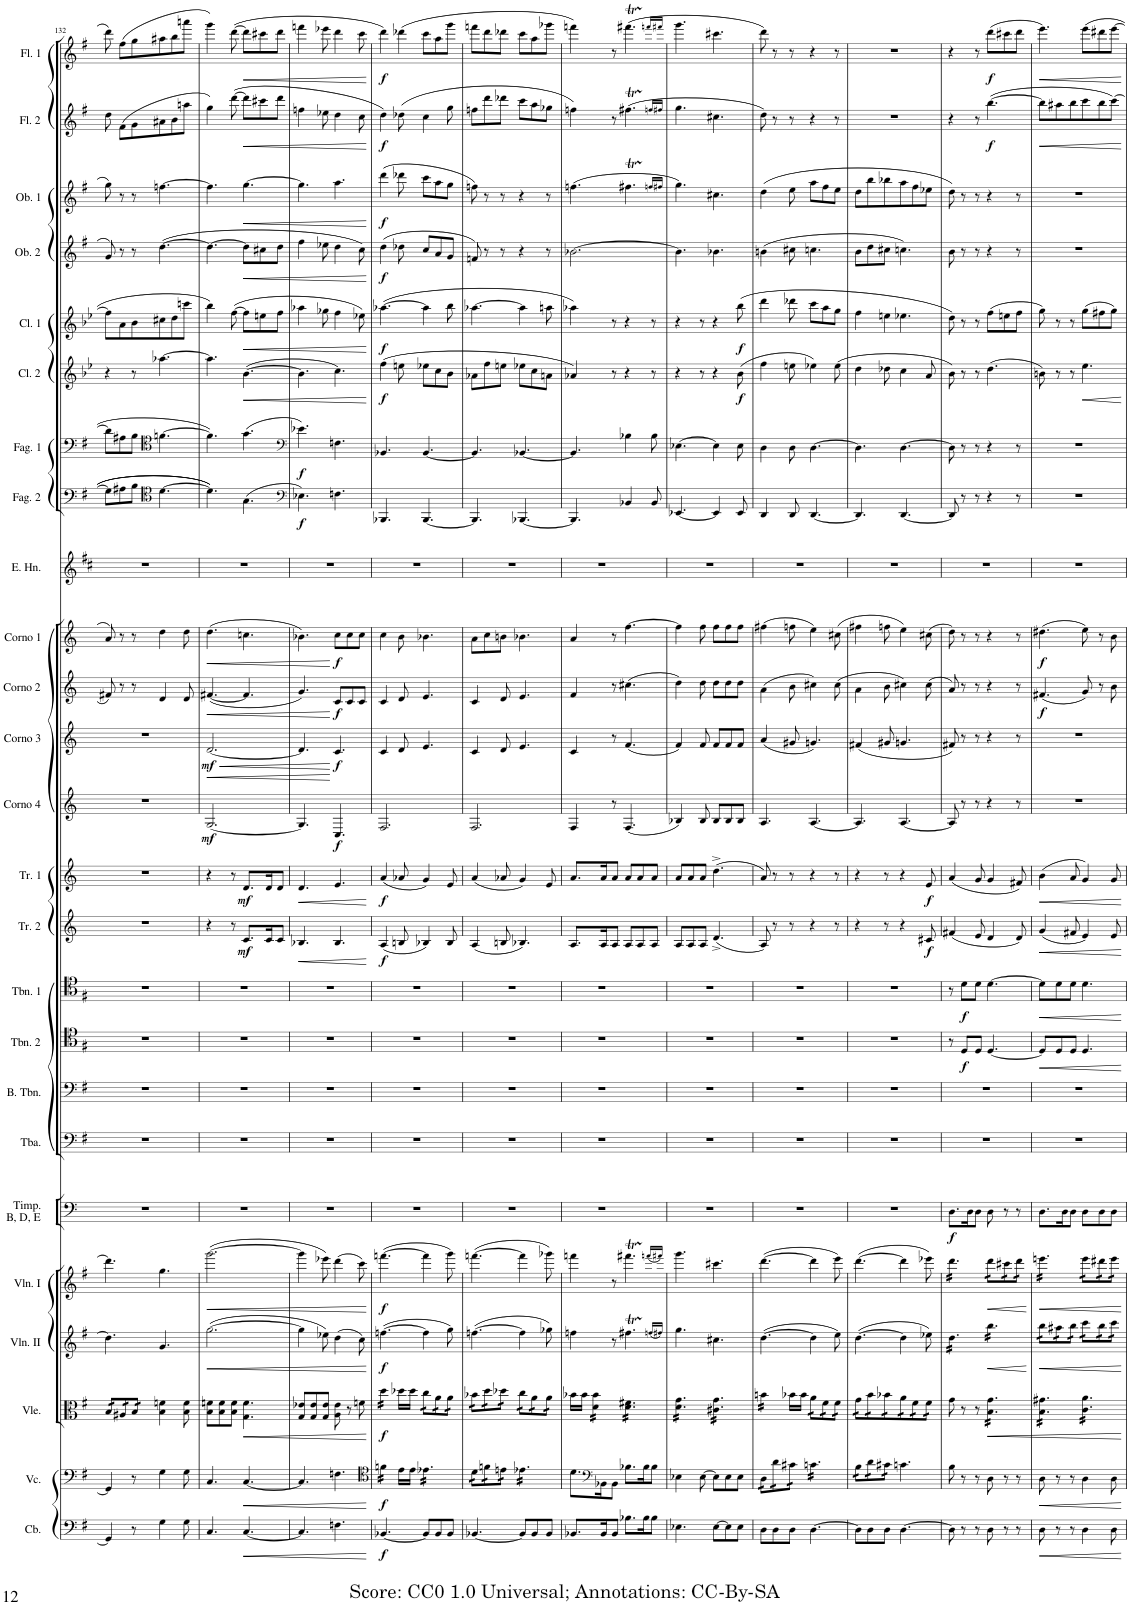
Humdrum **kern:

**kern	**dynam	**kern	**dynam	**kern	**dynam	**kern	**dynam	**kern	**dynam	**kern	**dynam	**kern	**kern	**kern	**dynam	**kern	**dynam	**kern	**dynam	**kern	**dynam	**kern	**dynam	**kern	**dynam	**kern	**dynam	**kern	**dynam	**kern	**kern	**dynam	**kern	**dynam	**kern	**dynam	**kern	**dynam	**kern	**dynam	**kern	**dynam	**kern	**dynam	**kern	**dynam
*part25	*part25	*part24	*part24	*part23	*part23	*part22	*part22	*part21	*part21	*part20	*part20	*part19	*part18	*part17	*part17	*part16	*part16	*part15	*part15	*part14	*part14	*part13	*part13	*part12	*part12	*part11	*part11	*part10	*part10	*part9	*part8	*part8	*part7	*part7	*part6	*part6	*part5	*part5	*part4	*part4	*part3	*part3	*part2	*part2	*part1	*part1
*staff25	*staff25	*staff24	*staff24	*staff23	*staff23	*staff22	*staff22	*staff21	*staff21	*staff20	*staff20	*staff19	*staff18	*staff17	*staff17	*staff16	*staff16	*staff15	*staff15	*staff14	*staff14	*staff13	*staff13	*staff12	*staff12	*staff11	*staff11	*staff10	*staff10	*staff9	*staff8	*staff8	*staff7	*staff7	*staff6	*staff6	*staff5	*staff5	*staff4	*staff4	*staff3	*staff3	*staff2	*staff2	*staff1	*staff1
*I"Contrabassi	*	*I"Violoncelli	*	*I"Viole	*	*I"Violini II	*	*I"Violini I	*	*I"Timpani in B, D und E.	*	*I"Tuba	*I"Trombone Basso	*I"Trombone Tenore 2	*	*I"Trombone Tenore 1	*	*I"Tromba in F 2	*	*I"Tromba in F 1	*	*I"Corno in F 4	*	*I"Corno in F 3	*	*I"Corno in F 2	*	*I"Corno in F 1	*	*I"English Horn	*I"Fagotto 2	*	*I"Fagotto 1	*	*I"Clarinetto in A 2	*	*I"Clarinetto in A 1	*	*I"Oboe 2	*	*I"Oboe 1	*	*I"Flauto 2	*	*I"Flauto 1	*
*I'Cb.	*	*I'Vc.	*	*I'Vle.	*	*I'Vln. II	*	*I'Vln. I	*	*I'Timp. B, D, E	*	*I'Tba.	*	*I'Tbn. 2	*	*I'Tbn. 1	*	*I'Tr. 2	*	*I'Tr. 1	*	*I'Corno 4	*	*I'Corno 3	*	*I'Corno 2	*	*I'Corno 1	*	*I'E. Hn.	*I'Fag. 2	*	*I'Fag. 1	*	*I'Cl. 2	*	*I'Cl. 1	*	*I'Ob. 2	*	*I'Ob. 1	*	*I'Fl. 2	*	*I'Fl. 1	*
!!LO:PB:g=z
*clefF4	*	*clefF4	*	*clefC3	*	*clefG2	*	*clefG2	*	*clefF4	*	*clefF4	*clefF4	*clefC4	*	*clefC4	*	*clefG2	*	*clefG2	*	*clefG2	*	*clefG2	*	*clefG2	*	*clefG2	*	*clefG2	*clefF4	*	*clefF4	*	*clefG2	*	*clefG2	*	*clefG2	*	*clefG2	*	*clefG2	*	*clefG2	*
*Trd7c12	*	*	*	*	*	*	*	*	*	*	*	*	*	*	*	*	*	*Trd-3c-5	*	*Trd-3c-5	*	*Trd4c7	*	*Trd4c7	*	*Trd4c7	*	*Trd4c7	*	*Trd4c7	*	*	*	*	*Trd2c3	*	*Trd2c3	*	*	*	*	*	*	*	*	*
*k[f#]	*	*k[f#]	*	*k[f#]	*	*k[f#]	*	*k[f#]	*	*k[]	*	*k[f#]	*k[f#]	*k[f#]	*	*k[f#]	*	*k[]	*	*k[]	*	*k[]	*	*k[]	*	*k[]	*	*k[]	*	*k[f#c#]	*k[f#]	*	*k[f#]	*	*k[b-e-]	*	*k[b-e-]	*	*k[f#]	*	*k[f#]	*	*k[f#]	*	*k[f#]	*
*M6/8	*	*M6/8	*	*M6/8	*	*M6/8	*	*M6/8	*	*M6/8	*	*M6/8	*M6/8	*M6/8	*	*M6/8	*	*M6/8	*	*M6/8	*	*M6/8	*	*M6/8	*	*M6/8	*	*M6/8	*	*M6/8	*M6/8	*	*M6/8	*	*M6/8	*	*M6/8	*	*M6/8	*	*M6/8	*	*M6/8	*	*M6/8	*
=132	=132	=132	=132	=132	=132	=132	=132	=132	=132	=132	=132	=132	=132	=132	=132	=132	=132	=132	=132	=132	=132	=132	=132	=132	=132	=132	=132	=132	=132	=132	=132	=132	=132	=132	=132	=132	=132	=132	=132	=132	=132	=132	=132	=132	=132	=132
*	*	*	*	*tremolo	*	*	*	*	*	*	*	*	*	*	*	*	*	*	*	*	*	*	*	*	*	*	*	*	*	*	*	*	*	*	*	*	*	*	*	*	*	*	*	*	*	*
4GG/]	.	4GG/]	.	16B/LL	.	4.dd\]	.	4.ddd\]	.	2.r	.	2.r	2.r	2.r	.	2.r	.	2.r	.	2.r	.	2.r	.	2.r	.	8f#X/	.	8a/	.	2.r	8G\L]	.	8d\L]	.	4r	.	8ff\L]	.	8g/	.	8gg\	.	8dd\	.	8ddd\	.
.	.	.	.	16B/	.	.	.	.	.	.	.	.	.	.	.	.	.	.	.	.	.	.	.	.	.	.	.	.	.	.	.	.	.	.	.	.	.	.	.	.	.	.	.	.	.	.
.	.	.	.	16A#X/	.	.	.	.	.	.	.	.	.	.	.	.	.	.	.	.	.	.	.	.	.	8r	.	8r	.	.	8A#X\	.	8A#X\	.	.	.	8a\	.	8r	.	8r	.	(8f#\L	.	(8ff#\L	.
.	.	.	.	16A#X/	.	.	.	.	.	.	.	.	.	.	.	.	.	.	.	.	.	.	.	.	.	.	.	.	.	.	.	.	.	.	.	.	.	.	.	.	.	.	.	.	.	.
8r	.	8r	.	16B/	.	.	.	.	.	.	.	.	.	.	.	.	.	.	.	.	.	.	.	.	.	8r	.	8r	.	.	8B\J	.	8B\J	.	8r	.	8b-\	.	8r	.	8r	.	8g\	.	8gg\	.
.	.	.	.	16B/JJ	.	.	.	.	.	.	.	.	.	.	.	.	.	.	.	.	.	.	.	.	.	.	.	.	.	.	.	.	.	.	.	.	.	.	.	.	.	.	.	.	.	.
*	*	*	*	*Xtremolo	*	*	*	*	*	*	*	*	*	*	*	*	*	*	*	*	*	*	*	*	*	*	*	*	*	*	*	*	*	*	*	*	*	*	*	*	*	*	*	*	*	*
*	*	*	*	*	*	*	*	*	*	*	*	*	*	*	*	*	*	*	*	*	*	*	*	*	*	*	*	*	*	*	*clefC4	*	*clefC4	*	*	*	*	*	*	*	*	*	*	*	*	*
4G\	.	4G\	.	4B\ 4fn\	.	4.g/	.	4.gg\	.	.	.	.	.	.	.	.	.	.	.	.	.	.	.	.	.	4d/	.	4dd\	.	.	[4.d\	.	[>4.fn\	.	[4.aa-X\	.	8cc#X\	.	([4.dd\	.	[4.ffn\	.	8a#X\	.	8aa#X\	.
.	.	.	.	.	.	.	.	.	.	.	.	.	.	.	.	.	.	.	.	.	.	.	.	.	.	.	.	.	.	.	.	.	.	.	.	.	8dd\	.	.	.	.	.	8b\	.	8bb\	.
8G\	.	8G\	.	8B\ 8f\	.	.	.	.	.	.	.	.	.	.	.	.	.	.	.	.	.	.	.	.	.	8d/	.	8dd\	.	.	.	.	.	.	.	.	8cccn\J	.	.	.	.	.	8aan\J	.	8aaan\J	.
=133	=133	=133	=133	=133	=133	=133	=133	=133	=133	=133	=133	=133	=133	=133	=133	=133	=133	=133	=133	=133	=133	=133	=133	=133	=133	=133	=133	=133	=133	=133	=133	=133	=133	=133	=133	=133	=133	=133	=133	=133	=133	=133	=133	=133	=133	=133
!	!	!	!	!	!	!	!LO:HP:b	!	!LO:HP:b	!	!	!	!	!	!	!	!	!	!	!	!	!	!LO:HP:b	!	!LO:HP:b	!	!LO:HP:b	!	!LO:HP:b	!	!	!	!	!	!	!	!	!	!	!	!	!	!	!	!	!
!	!	!	!	!	!	!	!	!	!	!	!	!	!	!	!	!	!	!	!	!	!	!	!LO:DY:n=1:b	!	!LO:DY:n=1:b	!	!	!	!	!	!	!	!	!	!	!	!	!	!	!	!	!	!	!	!	!
4.C/	.	4.C/	.	8B\ 8fn\L	.	([2.gg\	<	([2.ggg\	<	2.r	.	2.r	2.r	2.r	.	2.r	.	4r	.	4r	.	[2.G/	< mf	[2.d/	< mf	([4.f#X/	<	(4.dd\	<	2.r	4.d\]	.	4.f\]	.	4.aa-\]	.	4bb-\	.	4.dd\_	.	4.ff\]	.	4gg\)	.	4ggg\)	.
.	.	.	.	8B\ 8f\	.	.	.	.	.	.	.	.	.	.	.	.	.	.	.	.	.	.	.	.	.	.	.	.	.	.	.	.	.	.	.	.	.	.	.	.	.	.	.	.	.	.
.	.	.	.	8B\ 8f\J	.	.	.	.	.	.	.	.	.	.	.	.	.	8r	.	8r	.	.	.	.	.	.	.	.	.	.	.	.	.	.	.	.	([8ff\	.	.	.	.	.	([8ddd\	.	([8ddd\	.
!	!LO:HP:b	!	!LO:HP:b	!	!LO:HP:b	!	!	!	!	!	!	!	!	!	!	!	!	!	!LO:DY:b	!	!LO:DY:b	!	!	!	!	!	!	!	!	!	!	!	!	!	!	!LO:HP:b	!	!LO:HP:b	!	!LO:HP:b	!	!LO:HP:b	!	!LO:HP:b	!	!LO:HP:b
[4.C/	<	[4.C/	<	4.G\ 4.f\	<	.	.	.	.	.	.	.	.	.	.	.	.	8.c/L	mf	8.d/L	mf	.	.	.	.	4.f#/]	.	4.ccn\	.	.	(4.G\	.	(4.g\	.	([4.b-\	<	8ff\L]	<	8dd\L]	<	[4.gg\	<	8ddd\L]	<	8ddd\L]	<
.	.	.	.	.	.	.	.	.	.	.	.	.	.	.	.	.	.	.	.	.	.	.	.	.	.	.	.	.	.	.	.	.	.	.	.	.	8een\	.	8cc#X\	.	.	.	8ccc#X\	.	8ccc#X\	.
.	.	.	.	.	.	.	.	.	.	.	.	.	.	.	.	.	.	16c/K	.	16d/K	.	.	.	.	.	.	.	.	.	.	.	.	.	.	.	.	.	.	.	.	.	.	.	.	.	.
.	.	.	.	.	.	.	.	.	.	.	.	.	.	.	.	.	.	8c/J	.	8d/J	.	.	.	.	.	.	.	.	.	.	.	.	.	.	.	.	8ff\J	.	8dd\J	.	.	.	8ddd\J	.	8ddd\J	.
=134	=134	=134	=134	=134	=134	=134	=134	=134	=134	=134	=134	=134	=134	=134	=134	=134	=134	=134	=134	=134	=134	=134	=134	=134	=134	=134	=134	=134	=134	=134	=134	=134	=134	=134	=134	=134	=134	=134	=134	=134	=134	=134	=134	=134	=134	=134
*	*	*	*	*	*	*	*	*	*	*	*	*	*	*	*	*	*	*	*	*	*	*	*	*	*	*	*	*	*	*	*clefF4	*	*clefF4	*	*	*	*	*	*	*	*	*	*	*	*	*
!	!	!	!	!	!	!	!	!	!	!	!	!	!	!	!	!	!	!	!LO:HP:b	!	!LO:HP:b	!	!	!	!	!	!	!	!	!	!	!LO:DY:b	!	!LO:DY:b	!	!	!	!	!	!	!	!	!	!	!	!
4.C/]	.	4.C/]	.	8G/ 8e-X/L	.	4gg\]	.	4ggg\]	.	2.r	.	2.r	2.r	2.r	.	2.r	.	4.B-X/	<	4.d/	<	4.G/]	.	4.d/]	.	4.g/)	.	4.b-X\)	.	2.r	4.E-X\)	f	4.e-X\)	f	4.b-\]	.	4aa-X\	.	4ff#\	.	4.gg\]	.	4ffn\	.	4fffn\	.
.	.	.	.	8G/ 8e-/	.	.	.	.	.	.	.	.	.	.	.	.	.	.	.	.	.	.	.	.	.	.	.	.	.	.	.	.	.	.	.	.	.	.	.	.	.	.	.	.	.	.
.	.	.	.	8G/ 8e-/J	.	8ee-X\)	.	8eee-X\)	.	.	.	.	.	.	.	.	.	.	.	.	.	.	.	.	.	.	.	.	.	.	.	.	.	.	.	.	8gg-X\	.	8ee-X\	.	.	.	8ee-X\	.	8eee-X\	.
!	!	!	!	!	!	!	!	!	!	!	!	!	!	!	!	!	!	!	!	!	!	!	!LO:DY:n=1:b	!	!LO:DY:n=1:b	!	!LO:DY:n=1:b	!	!LO:DY:n=1:b	!	!	!	!	!	!	!	!	!	!	!	!	!	!	!	!	!
4.Fn\	.	4.Fn\	.	8A\ 8e-\	.	(4dd\	.	(4ddd\	.	.	.	.	.	.	.	.	.	4.B-/	.	4.e/	.	4.C/	[ f	4.c/	[ f	8c/L	[ f	8cc\L	[ f	.	4.Fn\	.	4.Fn\	.	4.cc\)	.	4ff\	.	4dd\	.	4.aa\	.	4dd\	.	4ddd\	.
.	.	.	.	8r	.	.	.	.	.	.	.	.	.	.	.	.	.	.	.	.	.	.	.	.	.	8c/	.	8cc\	.	.	.	.	.	.	.	.	.	.	.	.	.	.	.	.	.	.
.	.	.	.	8fn\	.	8cc\)	.	8ccc\)	.	.	.	.	.	.	.	.	.	.	.	.	.	.	.	.	.	8c/J	.	8cc\J	.	.	.	.	.	.	.	.	8ee-X\)	.	8cc\)	.	.	.	8cc\	.	8ccc\	.
.	[	.	[	.	[	.	[	.	[	.	.	.	.	.	.	.	.	.	[	.	[	.	.	.	.	.	.	.	.	.	.	.	.	.	.	[	.	[	.	[	.	[	.	[	.	[
=135	=135	=135	=135	=135	=135	=135	=135	=135	=135	=135	=135	=135	=135	=135	=135	=135	=135	=135	=135	=135	=135	=135	=135	=135	=135	=135	=135	=135	=135	=135	=135	=135	=135	=135	=135	=135	=135	=135	=135	=135	=135	=135	=135	=135	=135	=135
*	*	*clefC4	*	*	*	*	*	*	*	*	*	*	*	*	*	*	*	*	*	*	*	*	*	*	*	*	*	*	*	*	*	*	*	*	*	*	*	*	*	*	*	*	*	*	*	*
!	!LO:DY:b	!	!LO:DY:b	!	!LO:DY:b	!	!LO:DY:b	!	!LO:DY:b	!	!	!	!	!	!	!	!	!	!LO:DY:b	!	!LO:DY:b	!	!	!	!	!	!	!	!	!	!	!	!	!	!	!LO:DY:b	!	!LO:DY:b	!	!LO:DY:b	!	!LO:DY:b	!	!LO:DY:b	!	!LO:DY:b
*	*	*tremolo	*	*	*	*	*	*	*	*	*	*	*	*	*	*	*	*	*	*	*	*	*	*	*	*	*	*	*	*	*	*	*	*	*	*	*	*	*	*	*	*	*	*	*	*
*	*	*	*	*tremolo	*	*	*	*	*	*	*	*	*	*	*	*	*	*	*	*	*	*	*	*	*	*	*	*	*	*	*	*	*	*	*	*	*	*	*	*	*	*	*	*	*	*
[4.BB-X/	f	16fn\LL	f	16dd\LL	f	([4.ffn\	f	([4.fffn\	f	2.r	.	2.r	2.r	2.r	.	2.r	.	(4A/	f	(4a/	f	2.F/	.	4c/	.	4c/	.	4cc\	.	2.r	4.BBB-X/	.	4.BB-X/	.	(4ff\	f	([4.aa-X\	f	(4dd\	f	(4ddd\	f	4dd\)	f	4ddd\)	f
.	.	16fn\	.	16dd\	.	.	.	.	.	.	.	.	.	.	.	.	.	.	.	.	.	.	.	.	.	.	.	.	.	.	.	.	.	.	.	.	.	.	.	.	.	.	.	.	.	.
.	.	16fn\	.	16dd\	.	.	.	.	.	.	.	.	.	.	.	.	.	.	.	.	.	.	.	.	.	.	.	.	.	.	.	.	.	.	.	.	.	.	.	.	.	.	.	.	.	.
.	.	16fn\JJ	.	16dd\JJ	.	.	.	.	.	.	.	.	.	.	.	.	.	.	.	.	.	.	.	.	.	.	.	.	.	.	.	.	.	.	.	.	.	.	.	.	.	.	.	.	.	.
*	*	*	*	*Xtremolo	*	*	*	*	*	*	*	*	*	*	*	*	*	*	*	*	*	*	*	*	*	*	*	*	*	*	*	*	*	*	*	*	*	*	*	*	*	*	*	*	*	*
*	*	*Xtremolo	*	*	*	*	*	*	*	*	*	*	*	*	*	*	*	*	*	*	*	*	*	*	*	*	*	*	*	*	*	*	*	*	*	*	*	*	*	*	*	*	*	*	*	*
.	.	16e\LL	.	16dd-X\LL	.	.	.	.	.	.	.	.	.	.	.	.	.	8Bn/	.	8a-X/	.	.	.	8d/	.	8d/	.	8b\	.	.	.	.	.	.	8een\	.	.	.	8dd-X\	.	8ddd-X\	.	(8dd-X\	.	(8ddd-X\	.
.	.	16e\JJ	.	16dd-\JJ	.	.	.	.	.	.	.	.	.	.	.	.	.	.	.	.	.	.	.	.	.	.	.	.	.	.	.	.	.	.	.	.	.	.	.	.	.	.	.	.	.	.
*	*	*tremolo	*	*	*	*	*	*	*	*	*	*	*	*	*	*	*	*	*	*	*	*	*	*	*	*	*	*	*	*	*	*	*	*	*	*	*	*	*	*	*	*	*	*	*	*
*	*	*	*	*tremolo	*	*	*	*	*	*	*	*	*	*	*	*	*	*	*	*	*	*	*	*	*	*	*	*	*	*	*	*	*	*	*	*	*	*	*	*	*	*	*	*	*	*
8BB-/L]	.	16e-X\LL	.	16cc\LL	.	4ff\]	.	4fff\]	.	.	.	.	.	.	.	.	.	4B-X/)	.	4g/)	.	.	.	4.e/	.	4.e/	.	4.b-X\	.	.	[4.BBB-/	.	[4.BB-/	.	8ee-X\L	.	4aa-\]	.	8cc/L	.	8ccc\L	.	4cc\	.	8ccc\L	.
.	.	16e-X\	.	16cc\	.	.	.	.	.	.	.	.	.	.	.	.	.	.	.	.	.	.	.	.	.	.	.	.	.	.	.	.	.	.	.	.	.	.	.	.	.	.	.	.	.	.
8BB-/	.	16e-X\	.	16a\	.	.	.	.	.	.	.	.	.	.	.	.	.	.	.	.	.	.	.	.	.	.	.	.	.	.	.	.	.	.	8cc\	.	.	.	8a/	.	8aa\	.	.	.	8aa\	.
.	.	16e-X\	.	16a\	.	.	.	.	.	.	.	.	.	.	.	.	.	.	.	.	.	.	.	.	.	.	.	.	.	.	.	.	.	.	.	.	.	.	.	.	.	.	.	.	.	.
8BB-/J	.	16e-X\	.	16a\	.	8gg\)	.	8ggg\)	.	.	.	.	.	.	.	.	.	8B-/	.	8e/	.	.	.	.	.	.	.	.	.	.	.	.	.	.	8b-\J	.	8bb-\	.	8g/J	.	8gg\J	.	8gg\	.	8ggg\J	.
.	.	16e-X\JJ	.	16a\JJ	.	.	.	.	.	.	.	.	.	.	.	.	.	.	.	.	.	.	.	.	.	.	.	.	.	.	.	.	.	.	.	.	.	.	.	.	.	.	.	.	.	.
=136	=136	=136	=136	=136	=136	=136	=136	=136	=136	=136	=136	=136	=136	=136	=136	=136	=136	=136	=136	=136	=136	=136	=136	=136	=136	=136	=136	=136	=136	=136	=136	=136	=136	=136	=136	=136	=136	=136	=136	=136	=136	=136	=136	=136	=136	=136
[4.BB-X/	.	16d\LL	.	16b-X\LL	.	([4.ffn\	.	([4.fffn\	.	2.r	.	2.r	2.r	2.r	.	2.r	.	(4A/	.	(4a/	.	2.F/	.	4c/	.	4c/	.	8a\L	.	2.r	4.BBB-/]	.	4.BB-/]	.	8a-X\L	.	[4.aa-X\	.	8fn/)	.	8ffn\)	.	8ffn\L	.	8fffn\L	.
.	.	16d\	.	16b-X\	.	.	.	.	.	.	.	.	.	.	.	.	.	.	.	.	.	.	.	.	.	.	.	.	.	.	.	.	.	.	.	.	.	.	.	.	.	.	.	.	.	.
.	.	16fn\	.	16dd\	.	.	.	.	.	.	.	.	.	.	.	.	.	.	.	.	.	.	.	.	.	.	.	8cc\	.	.	.	.	.	.	8ff\	.	.	.	8r	.	8r	.	8ddd\	.	8ddd\	.
.	.	16fn\	.	16dd\	.	.	.	.	.	.	.	.	.	.	.	.	.	.	.	.	.	.	.	.	.	.	.	.	.	.	.	.	.	.	.	.	.	.	.	.	.	.	.	.	.	.
.	.	16en\	.	16dd-X\	.	.	.	.	.	.	.	.	.	.	.	.	.	8Bn/	.	8a-X/	.	.	.	8d/	.	8d/	.	8bn\J	.	.	.	.	.	.	8een\J	.	.	.	8r	.	8r	.	8ddd-X\J	.	8ddd-X\J	.
.	.	16en\JJ	.	16dd-X\JJ	.	.	.	.	.	.	.	.	.	.	.	.	.	.	.	.	.	.	.	.	.	.	.	.	.	.	.	.	.	.	.	.	.	.	.	.	.	.	.	.	.	.
8BB-/L]	.	16e-X\LL	.	16cc\LL	.	4ff\]	.	4fff\]	.	.	.	.	.	.	.	.	.	4.B-X/)	.	4g/)	.	.	.	4.e/	.	4.e/	.	4.b-X\	.	.	[4.BBB-X/	.	[4.BB-X/	.	8ee-X\L	.	4aa-\]	.	4r	.	4r	.	8ccc\L	.	8ccc\L	.
.	.	16e-X\	.	16cc\	.	.	.	.	.	.	.	.	.	.	.	.	.	.	.	.	.	.	.	.	.	.	.	.	.	.	.	.	.	.	.	.	.	.	.	.	.	.	.	.	.	.
8BB-/	.	16e-X\	.	16a\	.	.	.	.	.	.	.	.	.	.	.	.	.	.	.	.	.	.	.	.	.	.	.	.	.	.	.	.	.	.	8cc\	.	.	.	.	.	.	.	8aa\	.	8aa\	.
.	.	16e-X\	.	16a\	.	.	.	.	.	.	.	.	.	.	.	.	.	.	.	.	.	.	.	.	.	.	.	.	.	.	.	.	.	.	.	.	.	.	.	.	.	.	.	.	.	.
8BB-/J	.	16e-X\	.	16a\	.	8gg-X\)	.	8ggg-X\)	.	.	.	.	.	.	.	.	.	.	.	8e/	.	.	.	.	.	.	.	.	.	.	.	.	.	.	8an\J	.	8aan\	.	8r	.	8r	.	8gg-X\J	.	8ggg-X\J	.
.	.	16e-X\JJ	.	16a\JJ	.	.	.	.	.	.	.	.	.	.	.	.	.	.	.	.	.	.	.	.	.	.	.	.	.	.	.	.	.	.	.	.	.	.	.	.	.	.	.	.	.	.
*	*	*	*	*Xtremolo	*	*	*	*	*	*	*	*	*	*	*	*	*	*	*	*	*	*	*	*	*	*	*	*	*	*	*	*	*	*	*	*	*	*	*	*	*	*	*	*	*	*
*	*	*Xtremolo	*	*	*	*	*	*	*	*	*	*	*	*	*	*	*	*	*	*	*	*	*	*	*	*	*	*	*	*	*	*	*	*	*	*	*	*	*	*	*	*	*	*	*	*
=137	=137	=137	=137	=137	=137	=137	=137	=137	=137	=137	=137	=137	=137	=137	=137	=137	=137	=137	=137	=137	=137	=137	=137	=137	=137	=137	=137	=137	=137	=137	=137	=137	=137	=137	=137	=137	=137	=137	=137	=137	=137	=137	=137	=137	=137	=137
8.BB-X/L	.	8.d\L	.	16b-X\LL	.	4ffn\	.	4fffn\	.	2.r	.	2.r	2.r	2.r	.	2.r	.	8.A/L	.	8.a/L	.	4F/	.	4c/	.	4f/	.	4a/	.	2.r	4.BBB-/]	.	4.BB-/]	.	4a-X/)	.	4aa-X\)	.	[2.b-X\	.	(4.ffn\	.	4ffn\)	.	4fffn\)	.
.	.	.	.	16b-\JJ	.	.	.	.	.	.	.	.	.	.	.	.	.	.	.	.	.	.	.	.	.	.	.	.	.	.	.	.	.	.	.	.	.	.	.	.	.	.	.	.	.	.
*	*	*	*	*tremolo	*	*	*	*	*	*	*	*	*	*	*	*	*	*	*	*	*	*	*	*	*	*	*	*	*	*	*	*	*	*	*	*	*	*	*	*	*	*	*	*	*	*
.	.	.	.	16d\ 16b-\LL	.	.	.	.	.	.	.	.	.	.	.	.	.	.	.	.	.	.	.	.	.	.	.	.	.	.	.	.	.	.	.	.	.	.	.	.	.	.	.	.	.	.
*	*	*clefF4	*	*	*	*	*	*	*	*	*	*	*	*	*	*	*	*	*	*	*	*	*	*	*	*	*	*	*	*	*	*	*	*	*	*	*	*	*	*	*	*	*	*	*	*
16BB-/K	.	16BB-X\K	.	16d\ 16b-\	.	.	.	.	.	.	.	.	.	.	.	.	.	16A/K	.	16a/K	.	.	.	.	.	.	.	.	.	.	.	.	.	.	.	.	.	.	.	.	.	.	.	.	.	.
8BB-/J	.	8BB-\J	.	16d\ 16b-\	.	8r	.	8r	.	.	.	.	.	.	.	.	.	8A/J	.	8a/J	.	8r	.	8r	.	8r	.	8r	.	.	.	.	.	.	8r	.	8r	.	.	.	.	.	8r	.	8r	.
.	.	.	.	16d\ 16b-\JJ	.	.	.	.	.	.	.	.	.	.	.	.	.	.	.	.	.	.	.	.	.	.	.	.	.	.	.	.	.	.	.	.	.	.	.	.	.	.	.	.	.	.
8.B-X\L	.	8.B-X\L	.	16d\ 16f#X\LL	.	4.ff#Xt\	.	4.fff#Xt\	.	.	.	.	.	.	.	.	.	8A/L	.	8a/L	.	(4.F/	.	(4.f/	.	(4.cc#X\	.	[>4.ff\	.	.	4BB-X/	.	4B-X\	.	4r	.	4r	.	.	.	4.ff#Xt\	.	(4.ff#Xt\	.	(4.fff#Xt\	.
.	.	.	.	16d\ 16f#X\	.	.	.	.	.	.	.	.	.	.	.	.	.	.	.	.	.	.	.	.	.	.	.	.	.	.	.	.	.	.	.	.	.	.	.	.	.	.	.	.	.	.
.	.	.	.	16d\ 16f#X\	.	.	.	.	.	.	.	.	.	.	.	.	.	8A/	.	8a/	.	.	.	.	.	.	.	.	.	.	.	.	.	.	.	.	.	.	.	.	.	.	.	.	.	.
16B-\K	.	16B-\K	.	16d\ 16f#X\	.	.	.	.	.	.	.	.	.	.	.	.	.	.	.	.	.	.	.	.	.	.	.	.	.	.	.	.	.	.	.	.	.	.	.	.	.	.	.	.	.	.
8B-\J	.	8B-\J	.	16d\ 16f#X\	.	.	.	.	.	.	.	.	.	.	.	.	.	8A/J	.	8a/J	.	.	.	.	.	.	.	.	.	.	8BB-/	.	8B-\	.	8r	.	8r	.	.	.	.	.	.	.	.	.
.	.	.	.	16d\ 16f#X\JJ	.	.	.	.	.	.	.	.	.	.	.	.	.	.	.	.	.	.	.	.	.	.	.	.	.	.	.	.	.	.	.	.	.	.	.	.	.	.	.	.	.	.
.	.	.	.	.	.	(16qffn/LL	.	(16qfffn/LL	.	.	.	.	.	.	.	.	.	.	.	.	.	.	.	.	.	.	.	.	.	.	.	.	.	.	.	.	.	.	.	.	16qffn/LL	.	16qffn/LL	.	16qfffn/LL	.
.	.	.	.	.	.	16qff#X/JJ)	.	16qfff#X/JJ)	.	.	.	.	.	.	.	.	.	.	.	.	.	.	.	.	.	.	.	.	.	.	.	.	.	.	.	.	.	.	.	.	16qff#X/JJ	.	16qff#X/JJ	.	16qfff#X/JJ	.
=138	=138	=138	=138	=138	=138	=138	=138	=138	=138	=138	=138	=138	=138	=138	=138	=138	=138	=138	=138	=138	=138	=138	=138	=138	=138	=138	=138	=138	=138	=138	=138	=138	=138	=138	=138	=138	=138	=138	=138	=138	=138	=138	=138	=138	=138	=138
4.E-X\	.	4E-X\	.	16d\ 16g\LL	.	4.gg\	.	4.ggg\	.	2.r	.	2.r	2.r	2.r	.	2.r	.	8A/L	.	8a/L	.	4B-X/)	.	4f/)	.	4dd\)	.	4ff\]	.	2.r	[4.EE-X/	.	[4.E-X\	.	4r	.	4r	.	4.b-\]	.	4.gg\)	.	4.gg\	.	4.ggg\	.
.	.	.	.	16d\ 16g\	.	.	.	.	.	.	.	.	.	.	.	.	.	.	.	.	.	.	.	.	.	.	.	.	.	.	.	.	.	.	.	.	.	.	.	.	.	.	.	.	.	.
.	.	.	.	16d\ 16g\	.	.	.	.	.	.	.	.	.	.	.	.	.	8A/	.	8a/	.	.	.	.	.	.	.	.	.	.	.	.	.	.	.	.	.	.	.	.	.	.	.	.	.	.
.	.	.	.	16d\ 16g\	.	.	.	.	.	.	.	.	.	.	.	.	.	.	.	.	.	.	.	.	.	.	.	.	.	.	.	.	.	.	.	.	.	.	.	.	.	.	.	.	.	.
.	.	[8E-\	.	16d\ 16g\	.	.	.	.	.	.	.	.	.	.	.	.	.	8A/J	.	8a/J	.	8B-/	.	8f/	.	8dd\	.	8ff\	.	.	.	.	.	.	8r	.	8r	.	.	.	.	.	.	.	.	.
.	.	.	.	16d\ 16g\JJ	.	.	.	.	.	.	.	.	.	.	.	.	.	.	.	.	.	.	.	.	.	.	.	.	.	.	.	.	.	.	.	.	.	.	.	.	.	.	.	.	.	.
[8E-\L	.	8E-\L]	.	16c#X\ 16g\LL	.	4.cc#X\	.	4.ccc#X\	.	.	.	.	.	.	.	.	.	(4.d^/	.	(4.dd^\	.	8B-/L	.	8f/L	.	8dd\L	.	8ff\L	.	.	4EE-/]	.	4E-\]	.	4r	.	4r	.	4.b-X\	.	4.cc#X\	.	4.cc#X\	.	4.ccc#X\	.
.	.	.	.	16c#X\ 16g\	.	.	.	.	.	.	.	.	.	.	.	.	.	.	.	.	.	.	.	.	.	.	.	.	.	.	.	.	.	.	.	.	.	.	.	.	.	.	.	.	.	.
8E-\]	.	8E-\	.	16c#X\ 16g\	.	.	.	.	.	.	.	.	.	.	.	.	.	.	.	.	.	8B-/	.	8f/	.	8dd\	.	8ff\	.	.	.	.	.	.	.	.	.	.	.	.	.	.	.	.	.	.
.	.	.	.	16c#X\ 16g\	.	.	.	.	.	.	.	.	.	.	.	.	.	.	.	.	.	.	.	.	.	.	.	.	.	.	.	.	.	.	.	.	.	.	.	.	.	.	.	.	.	.
!	!	!	!	!	!	!	!	!	!	!	!	!	!	!	!	!	!	!	!	!	!	!	!	!	!	!	!	!	!	!	!	!	!	!	!	!LO:DY:b	!	!LO:DY:b	!	!	!	!	!	!	!	!
8E-\J	.	8E-\J	.	16c#X\ 16g\	.	.	.	.	.	.	.	.	.	.	.	.	.	.	.	.	.	8B-/J	.	8f/J	.	8dd\J	.	8ff\J	.	.	8EE-/	.	8E-\	.	(8b-\	f	(8bb-\	f	.	.	.	.	.	.	.	.
.	.	.	.	16c#X\ 16g\JJ	.	.	.	.	.	.	.	.	.	.	.	.	.	.	.	.	.	.	.	.	.	.	.	.	.	.	.	.	.	.	.	.	.	.	.	.	.	.	.	.	.	.
=139	=139	=139	=139	=139	=139	=139	=139	=139	=139	=139	=139	=139	=139	=139	=139	=139	=139	=139	=139	=139	=139	=139	=139	=139	=139	=139	=139	=139	=139	=139	=139	=139	=139	=139	=139	=139	=139	=139	=139	=139	=139	=139	=139	=139	=139	=139
*	*	*tremolo	*	*	*	*	*	*	*	*	*	*	*	*	*	*	*	*	*	*	*	*	*	*	*	*	*	*	*	*	*	*	*	*	*	*	*	*	*	*	*	*	*	*	*	*
8D\L	.	16D\LL	.	16bn\LL	.	([4.dd\	.	([4.ddd\	.	2.r	.	2.r	2.r	2.r	.	2.r	.	8A/)	.	8a/)	.	4.A/	.	(4a/	.	(4a\	.	(4ff#X\	.	2.r	4DD/	.	4D\	.	4ff\	.	4ddd\	.	(4bn\	.	(4dd\	.	8dd\)	.	8ddd\)	.
.	.	16D\	.	16bn\	.	.	.	.	.	.	.	.	.	.	.	.	.	.	.	.	.	.	.	.	.	.	.	.	.	.	.	.	.	.	.	.	.	.	.	.	.	.	.	.	.	.
8D\	.	16d\	.	16bn\	.	.	.	.	.	.	.	.	.	.	.	.	.	8r	.	8r	.	.	.	.	.	.	.	.	.	.	.	.	.	.	.	.	.	.	.	.	.	.	8r	.	8r	.
.	.	16d\	.	16bn\JJ	.	.	.	.	.	.	.	.	.	.	.	.	.	.	.	.	.	.	.	.	.	.	.	.	.	.	.	.	.	.	.	.	.	.	.	.	.	.	.	.	.	.
*	*	*	*	*Xtremolo	*	*	*	*	*	*	*	*	*	*	*	*	*	*	*	*	*	*	*	*	*	*	*	*	*	*	*	*	*	*	*	*	*	*	*	*	*	*	*	*	*	*
8D\J	.	16c#X\	.	16b-X\LL	.	.	.	.	.	.	.	.	.	.	.	.	.	8r	.	8r	.	.	.	8g#X/	.	8b\	.	8ffn\	.	.	8DD/	.	8D\	.	8een\	.	8ddd-X\	.	8cc#X\	.	8ee\	.	8r	.	8r	.
.	.	16c#X\JJ	.	16b-\JJ	.	.	.	.	.	.	.	.	.	.	.	.	.	.	.	.	.	.	.	.	.	.	.	.	.	.	.	.	.	.	.	.	.	.	.	.	.	.	.	.	.	.
*	*	*	*	*tremolo	*	*	*	*	*	*	*	*	*	*	*	*	*	*	*	*	*	*	*	*	*	*	*	*	*	*	*	*	*	*	*	*	*	*	*	*	*	*	*	*	*	*
[4.D\	.	16cn\LL	.	16a\LL	.	4dd\]	.	4ddd\]	.	.	.	.	.	.	.	.	.	4r	.	4r	.	[4.A/	.	4.gn/)	.	4cc#X\)	.	4ee\)	.	.	[4.DD/	.	[4.D\	.	4ee-X\)	.	8ccc\L	.	4.ccn\	.	8aa\L	.	4r	.	4r	.
.	.	16cn\	.	16a\	.	.	.	.	.	.	.	.	.	.	.	.	.	.	.	.	.	.	.	.	.	.	.	.	.	.	.	.	.	.	.	.	.	.	.	.	.	.	.	.	.	.
.	.	16cn\	.	16f#\	.	.	.	.	.	.	.	.	.	.	.	.	.	.	.	.	.	.	.	.	.	.	.	.	.	.	.	.	.	.	.	.	8aa\	.	.	.	8ff#\	.	.	.	.	.
.	.	16cn\	.	16f#\	.	.	.	.	.	.	.	.	.	.	.	.	.	.	.	.	.	.	.	.	.	.	.	.	.	.	.	.	.	.	.	.	.	.	.	.	.	.	.	.	.	.
.	.	16cn\	.	16f#\	.	8ee\)	.	8eee\)	.	.	.	.	.	.	.	.	.	8r	.	8r	.	.	.	.	.	(8cc#\	.	(8cc#X\	.	.	.	.	.	.	(8ee-\	.	8gg\J	.	.	.	8ee\J	.	8r	.	8r	.
.	.	16cn\JJ	.	16f#\JJ	.	.	.	.	.	.	.	.	.	.	.	.	.	.	.	.	.	.	.	.	.	.	.	.	.	.	.	.	.	.	.	.	.	.	.	.	.	.	.	.	.	.
=140	=140	=140	=140	=140	=140	=140	=140	=140	=140	=140	=140	=140	=140	=140	=140	=140	=140	=140	=140	=140	=140	=140	=140	=140	=140	=140	=140	=140	=140	=140	=140	=140	=140	=140	=140	=140	=140	=140	=140	=140	=140	=140	=140	=140	=140	=140
8D\L]	.	16B\LL	.	16g\LL	.	([4.dd\	.	([4.ddd\	.	2.r	.	2.r	2.r	2.r	.	2.r	.	4r	.	4r	.	4.A/]	.	(4f#X/	.	4a\	.	4ff#X\	.	2.r	4.DD/]	.	4.D\]	.	4dd\	.	4ff\	.	8b\L	.	8dd\L	.	2.r	.	2.r	.
.	.	16B\	.	16g\	.	.	.	.	.	.	.	.	.	.	.	.	.	.	.	.	.	.	.	.	.	.	.	.	.	.	.	.	.	.	.	.	.	.	.	.	.	.	.	.	.	.
8D\	.	16d\	.	16b\	.	.	.	.	.	.	.	.	.	.	.	.	.	.	.	.	.	.	.	.	.	.	.	.	.	.	.	.	.	.	.	.	.	.	8dd\	.	8bb\	.	.	.	.	.
.	.	16d\	.	16b\	.	.	.	.	.	.	.	.	.	.	.	.	.	.	.	.	.	.	.	.	.	.	.	.	.	.	.	.	.	.	.	.	.	.	.	.	.	.	.	.	.	.
8D\J	.	16c#X\	.	16b-X\	.	.	.	.	.	.	.	.	.	.	.	.	.	8r	.	8r	.	.	.	8g#X/	.	8b\	.	8ffn\	.	.	.	.	.	.	8dd-X\	.	8een\	.	8cc#X\J	.	8bb-X\	.	.	.	.	.
.	.	16c#X\JJ	.	16b-X\	.	.	.	.	.	.	.	.	.	.	.	.	.	.	.	.	.	.	.	.	.	.	.	.	.	.	.	.	.	.	.	.	.	.	.	.	.	.	.	.	.	.
*	*	*Xtremolo	*	*	*	*	*	*	*	*	*	*	*	*	*	*	*	*	*	*	*	*	*	*	*	*	*	*	*	*	*	*	*	*	*	*	*	*	*	*	*	*	*	*	*	*
[4.D\	.	4.cn\	.	16a\	.	4dd\]	.	4ddd\]	.	.	.	.	.	.	.	.	.	4r	.	4r	.	[4.A/	.	4.gn/	.	4cc#X\)	.	4ee\)	.	.	[4.DD/	.	[4.D\	.	4cc\	.	4.ee-X\	.	4.ccn\)	.	8aa\	.	.	.	.	.
.	.	.	.	16a\	.	.	.	.	.	.	.	.	.	.	.	.	.	.	.	.	.	.	.	.	.	.	.	.	.	.	.	.	.	.	.	.	.	.	.	.	.	.	.	.	.	.
.	.	.	.	16f#\	.	.	.	.	.	.	.	.	.	.	.	.	.	.	.	.	.	.	.	.	.	.	.	.	.	.	.	.	.	.	.	.	.	.	.	.	8ff#\	.	.	.	.	.
.	.	.	.	16f#\	.	.	.	.	.	.	.	.	.	.	.	.	.	.	.	.	.	.	.	.	.	.	.	.	.	.	.	.	.	.	.	.	.	.	.	.	.	.	.	.	.	.
!	!	!	!	!	!	!	!	!	!	!	!	!	!	!	!	!	!	!	!LO:DY:b	!	!LO:DY:b	!	!	!	!	!	!	!	!	!	!	!	!	!	!	!	!	!	!	!	!	!	!	!	!	!
.	.	.	.	16f#\	.	8ee-X\)	.	8eee-X\)	.	.	.	.	.	.	.	.	.	8c#X/	f	8e/	f	.	.	.	.	(8cc#\	.	(8cc#X\	.	.	.	.	.	.	8a/	.	.	.	.	.	8ee-X\J	.	.	.	.	.
.	.	.	.	16f#\JJ	.	.	.	.	.	.	.	.	.	.	.	.	.	.	.	.	.	.	.	.	.	.	.	.	.	.	.	.	.	.	.	.	.	.	.	.	.	.	.	.	.	.
*	*	*	*	*Xtremolo	*	*	*	*	*	*	*	*	*	*	*	*	*	*	*	*	*	*	*	*	*	*	*	*	*	*	*	*	*	*	*	*	*	*	*	*	*	*	*	*	*	*
=141	=141	=141	=141	=141	=141	=141	=141	=141	=141	=141	=141	=141	=141	=141	=141	=141	=141	=141	=141	=141	=141	=141	=141	=141	=141	=141	=141	=141	=141	=141	=141	=141	=141	=141	=141	=141	=141	=141	=141	=141	=141	=141	=141	=141	=141	=141
!	!	!	!	!	!	!	!	!	!	!	!LO:DY:b	!	!	!	!	!	!	!	!	!	!	!	!	!	!	!	!	!	!	!	!	!	!	!	!	!	!	!	!	!	!	!	!	!	!	!
*	*	*	*	*	*	*tremolo	*	*	*	*	*	*	*	*	*	*	*	*	*	*	*	*	*	*	*	*	*	*	*	*	*	*	*	*	*	*	*	*	*	*	*	*	*	*	*	*
*	*	*	*	*	*	*	*	*tremolo	*	*	*	*	*	*	*	*	*	*	*	*	*	*	*	*	*	*	*	*	*	*	*	*	*	*	*	*	*	*	*	*	*	*	*	*	*	*
8D\]	.	8B\	.	8g\	.	16dd\LL	.	16ddd\LL	.	8.D\L	f	2.r	2.r	8r	.	8r	.	(4f#X/	.	(4a/	.	8A/]	.	8f#X/)	.	8a/)	.	8dd\)	.	2.r	8DD/]	.	8D\]	.	8b-\)	.	8dd\)	.	8b\	.	8dd\)	.	4r	.	4r	.
.	.	.	.	.	.	16dd\	.	16ddd\	.	.	.	.	.	.	.	.	.	.	.	.	.	.	.	.	.	.	.	.	.	.	.	.	.	.	.	.	.	.	.	.	.	.	.	.	.	.
!	!	!	!	!	!	!	!	!	!	!	!	!	!	!	!LO:DY:b	!	!LO:DY:b	!	!	!	!	!	!	!	!	!	!	!	!	!	!	!	!	!	!	!	!	!	!	!	!	!	!	!	!	!
8r	.	8r	.	8r	.	16dd\	.	16ddd\	.	.	.	.	.	8D/L	f	8d\L	f	.	.	.	.	8r	.	8r	.	8r	.	8r	.	.	8r	.	8r	.	8r	.	8r	.	8r	.	8r	.	.	.	.	.
.	.	.	.	.	.	16dd\	.	16ddd\	.	16D\K	.	.	.	.	.	.	.	.	.	.	.	.	.	.	.	.	.	.	.	.	.	.	.	.	.	.	.	.	.	.	.	.	.	.	.	.
8r	.	8r	.	8r	.	16dd\	.	16ddd\	.	8D\J	.	.	.	8D/J	.	8d\J	.	8e/	.	8g/	.	8r	.	8r	.	8r	.	8r	.	.	8r	.	8r	.	8r	.	8r	.	8r	.	8r	.	8r	.	8r	.
.	.	.	.	.	.	16dd\JJ	.	16ddd\JJ	.	.	.	.	.	.	.	.	.	.	.	.	.	.	.	.	.	.	.	.	.	.	.	.	.	.	.	.	.	.	.	.	.	.	.	.	.	.
!	!	!	!	!	!LO:HP:b	!	!LO:HP:b	!	!LO:HP:b	!	!	!	!	!	!	!	!	!	!	!	!	!	!	!	!	!	!	!	!	!	!	!	!	!	!	!	!	!	!	!	!	!	!	!LO:DY:b	!	!LO:DY:b
*	*	*	*	*tremolo	*	*	*	*	*	*	*	*	*	*	*	*	*	*	*	*	*	*	*	*	*	*	*	*	*	*	*	*	*	*	*	*	*	*	*	*	*	*	*	*	*	*
8D\	.	8D\	.	16B\ 16g\LL	<	16bb\LL	<	16ddd\LL	<	8D\	.	.	.	[4.D/	.	[4.d\	.	4d/	.	4g/	.	4r	.	4r	.	4r	.	4r	.	.	4r	.	4r	.	(4.dd\	.	(8ff\L	.	4r	.	4r	.	([4.bb\	f	(8ddd\L	f
.	.	.	.	16B\ 16g\	.	16bb\	.	16ddd\	.	.	.	.	.	.	.	.	.	.	.	.	.	.	.	.	.	.	.	.	.	.	.	.	.	.	.	.	.	.	.	.	.	.	.	.	.	.
8r	.	8r	.	16B\ 16g\	.	16bb\	.	16ccc#X\	.	8r	.	.	.	.	.	.	.	.	.	.	.	.	.	.	.	.	.	.	.	.	.	.	.	.	.	.	8een\	.	.	.	.	.	.	.	8ccc#X\	.
.	.	.	.	16B\ 16g\	.	16bb\	.	16ccc#X\	.	.	.	.	.	.	.	.	.	.	.	.	.	.	.	.	.	.	.	.	.	.	.	.	.	.	.	.	.	.	.	.	.	.	.	.	.	.
8r	.	8r	.	16B\ 16g\	.	16bb\	.	16ddd\	.	8r	.	.	.	.	.	.	.	8d/)	.	8f#X/)	.	8r	.	8r	.	8r	.	8r	.	.	8r	.	8r	.	.	.	8ff\J	.	8r	.	8r	.	.	.	8ddd\J	.
.	.	.	.	16B\ 16g\JJ	.	16bb\JJ	.	16ddd\JJ	.	.	.	.	.	.	.	.	.	.	.	.	.	.	.	.	.	.	.	.	.	.	.	.	.	.	.	.	.	.	.	.	.	.	.	.	.	.
.	.	.	.	.	.	.	[	.	[	.	.	.	.	.	.	.	.	.	.	.	.	.	.	.	.	.	.	.	.	.	.	.	.	.	.	.	.	.	.	.	.	.	.	.	.	.
=142	=142	=142	=142	=142	=142	=142	=142	=142	=142	=142	=142	=142	=142	=142	=142	=142	=142	=142	=142	=142	=142	=142	=142	=142	=142	=142	=142	=142	=142	=142	=142	=142	=142	=142	=142	=142	=142	=142	=142	=142	=142	=142	=142	=142	=142	=142
!	!LO:HP:b	!	!LO:HP:b	!	!	!	!LO:HP:b	!	!LO:HP:b	!	!	!	!	!	!LO:HP:b	!	!LO:HP:b	!	!LO:HP:b	!	!LO:HP:b	!	!	!	!	!	!LO:DY:b	!	!LO:DY:b	!	!	!	!	!	!	!	!	!	!	!	!	!	!	!LO:HP:b	!	!LO:HP:b
8D\	<	8D\	<	16B\ 16g#X\LL	.	16bb\LL	<	16eeen\LL	<	8.D\L	.	2.r	2.r	8D/L]	<	8d\L]	<	(4g/	<	(4b\	<	2.r	.	2.r	.	(4.f#X/	f	(4.dd#X\	f	2.r	2.r	.	2.r	.	8bn\)	.	8gg\)	.	2.r	.	2.r	.	8bb\L]	<	4.eee\)	<
.	.	.	.	16B\ 16g#X\	.	16bb\	.	16eeen\	.	.	.	.	.	.	.	.	.	.	.	.	.	.	.	.	.	.	.	.	.	.	.	.	.	.	.	.	.	.	.	.	.	.	.	.	.	.
8r	.	8r	.	16B\ 16g#X\	.	16aa#X\	.	16eeen\	.	.	.	.	.	8D/	.	8d\	.	.	.	.	.	.	.	.	.	.	.	.	.	.	.	.	.	.	8r	.	8r	.	.	.	.	.	8aa#X\	.	.	.
.	.	.	.	16B\ 16g#X\	.	16aa#X\	.	16eeen\	.	16D\K	.	.	.	.	.	.	.	.	.	.	.	.	.	.	.	.	.	.	.	.	.	.	.	.	.	.	.	.	.	.	.	.	.	.	.	.
8r	.	8r	.	16B\ 16g#X\	.	16bb\	.	16eeen\	.	8D\J	.	.	.	8D/J	.	8d\J	.	8f#X/	.	8a/	.	.	.	.	.	.	.	.	.	.	.	.	.	.	8r	.	8r	.	.	.	.	.	8bb\	.	.	.
.	.	.	.	16B\ 16g#X\JJ	.	16bb\JJ	.	16eeen\JJ	.	.	.	.	.	.	.	.	.	.	.	.	.	.	.	.	.	.	.	.	.	.	.	.	.	.	.	.	.	.	.	.	.	.	.	.	.	.
!	!	!	!	!	!	!	!	!	!	!	!	!	!	!	!	!	!	!	!	!	!	!	!	!	!	!	!	!	!	!	!	!	!	!	!	!LO:HP:b	!	!	!	!	!	!	!	!	!	!
4D\	.	4D\	.	16c\ 16a\LL	.	16ccc\LL	.	16eee\LL	.	8D\L	.	.	.	4.D/	.	4.d\	.	4e/)	.	4g/)	.	.	.	.	.	8g/)	.	8ee\)	.	.	.	.	.	.	4.ee-\	<	(8gg\L	.	.	.	.	.	8ccc\	.	8eee\L	.
.	.	.	.	16c\ 16a\	.	16ccc\	.	16eee\	.	.	.	.	.	.	.	.	.	.	.	.	.	.	.	.	.	.	.	.	.	.	.	.	.	.	.	.	.	.	.	.	.	.	.	.	.	.
.	.	.	.	16c\ 16a\	.	16bb\	.	16ddd#X\	.	8D\	.	.	.	.	.	.	.	.	.	.	.	.	.	.	.	8r	.	8r	.	.	.	.	.	.	.	.	8ff#X\	.	.	.	.	.	8bb\	.	8ddd#X\	.
.	.	.	.	16c\ 16a\	.	16bb\	.	16ddd#X\	.	.	.	.	.	.	.	.	.	.	.	.	.	.	.	.	.	.	.	.	.	.	.	.	.	.	.	.	.	.	.	.	.	.	.	.	.	.
8D\	.	8D\	.	16c\ 16a\	.	16ccc\	.	16eee\	.	8D\J	.	.	.	.	.	.	.	8e/	.	8g/	.	.	.	.	.	8b\	.	8b\	.	.	.	.	.	.	.	.	8gg\J)	.	.	.	.	.	[8ccc\J)	.	[8eee\J	.
.	.	.	.	16c\ 16a\JJ	.	16ccc\JJ	.	16eee\JJ	.	.	.	.	.	.	.	.	.	.	.	.	.	.	.	.	.	.	.	.	.	.	.	.	.	.	.	.	.	.	.	.	.	.	.	.	.	.
*	*	*	*	*	*	*	*	*Xtremolo	*	*	*	*	*	*	*	*	*	*	*	*	*	*	*	*	*	*	*	*	*	*	*	*	*	*	*	*	*	*	*	*	*	*	*	*	*	*
*	*	*	*	*	*	*Xtremolo	*	*	*	*	*	*	*	*	*	*	*	*	*	*	*	*	*	*	*	*	*	*	*	*	*	*	*	*	*	*	*	*	*	*	*	*	*	*	*	*
*	*	*	*	*Xtremolo	*	*	*	*	*	*	*	*	*	*	*	*	*	*	*	*	*	*	*	*	*	*	*	*	*	*	*	*	*	*	*	*	*	*	*	*	*	*	*	*	*	*
.	[	.	[	.	[	.	[	.	[	.	.	.	.	.	[	.	[	.	[	.	[	.	.	.	.	.	.	.	.	.	.	.	.	.	.	[	.	.	.	.	.	.	.	[	.	[
=	=	=	=	=	=	=	=	=	=	=	=	=	=	=	=	=	=	=	=	=	=	=	=	=	=	=	=	=	=	=	=	=	=	=	=	=	=	=	=	=	=	=	=	=	=	=
*-	*-	*-	*-	*-	*-	*-	*-	*-	*-	*-	*-	*-	*-	*-	*-	*-	*-	*-	*-	*-	*-	*-	*-	*-	*-	*-	*-	*-	*-	*-	*-	*-	*-	*-	*-	*-	*-	*-	*-	*-	*-	*-	*-	*-	*-	*-
